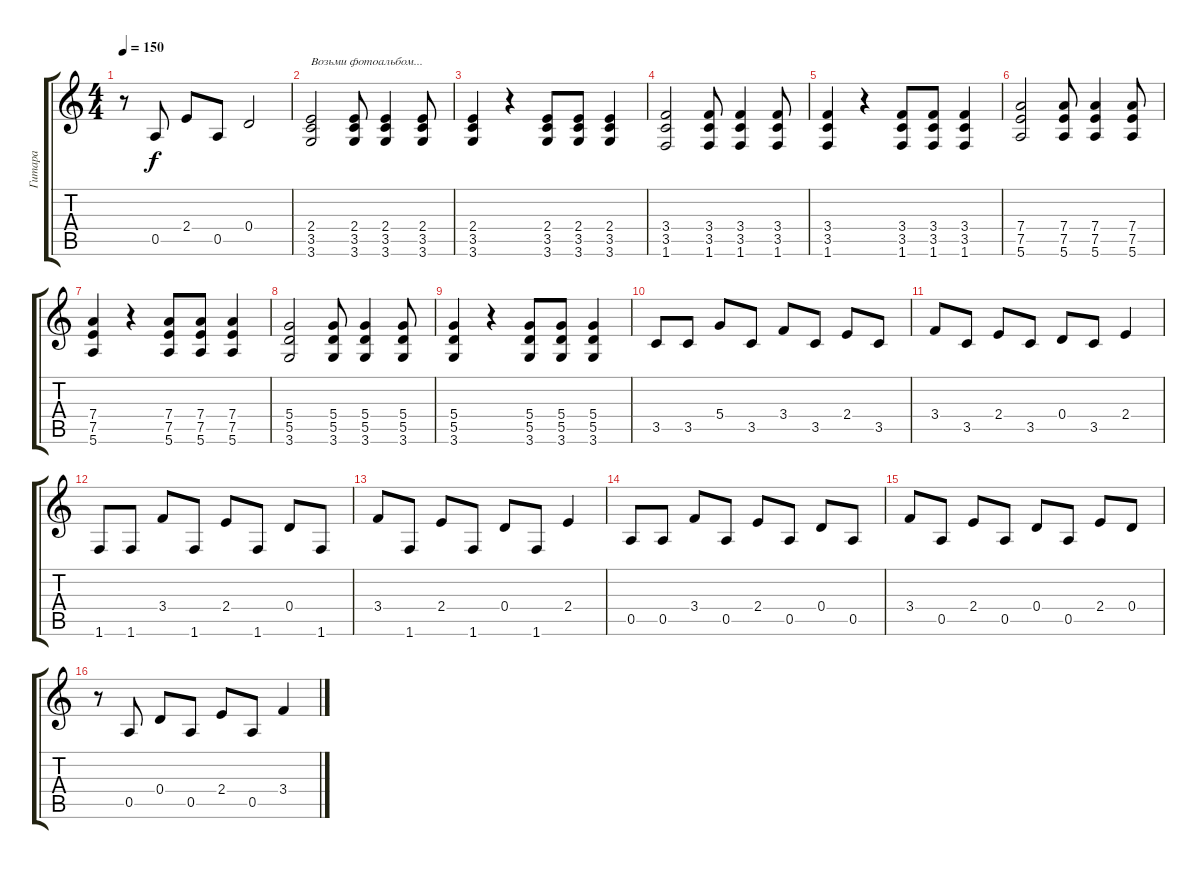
\track ("Гитара" "Гитара") {instrument acousticguitarsteel}
\staff {score tabs}
\tuning (E4 B3 G3 D3 A2 E2) {hide}
\ts (4 4)
\tempo 150
\clef g2
\ks c
r.8{dy f} 0.5.8 2.4.8 0.5.8 0.4.2 |
(2.4 3.5 3.6).2{txt "Возьми фотоальбом..."} (2.4 3.5 3.6).8 (2.4 3.5 3.6).4 (2.4 3.5 3.6).8 |
(2.4 3.5 3.6).4 r.4 (2.4 3.5 3.6).8 (2.4 3.5 3.6).8 (2.4 3.5 3.6).4 |
(3.4 3.5 1.6).2 (3.4 3.5 1.6).8 (3.4 3.5 1.6).4 (3.4 3.5 1.6).8 |
(3.4 3.5 1.6).4 r.4 (3.4 3.5 1.6).8 (3.4 3.5 1.6).8 (3.4 3.5 1.6).4 |
(7.4 7.5 5.6).2 (7.4 7.5 5.6).8 (7.4 7.5 5.6).4 (7.4 7.5 5.6).8 |
(7.4 7.5 5.6).4 r.4 (7.4 7.5 5.6).8 (7.4 7.5 5.6).8 (7.4 7.5 5.6).4 |
(5.4 5.5 3.6).2 (5.4 5.5 3.6).8 (5.4 5.5 3.6).4 (5.4 5.5 3.6).8 |
(5.4 5.5 3.6).4 r.4 (5.4 5.5 3.6).8 (5.4 5.5 3.6).8 (5.4 5.5 3.6).4 |
3.5.8 3.5.8 5.4.8 3.5.8 3.4.8 3.5.8 2.4.8 3.5.8 |
3.4.8 3.5.8 2.4.8 3.5.8 0.4.8 3.5.8 2.4.4 |
1.6.8 1.6.8 3.4.8 1.6.8 2.4.8 1.6.8 0.4.8 1.6.8 |
3.4.8 1.6.8 2.4.8 1.6.8 0.4.8 1.6.8 2.4.4 |
0.5.8 0.5.8 3.4.8 0.5.8 2.4.8 0.5.8 0.4.8 0.5.8 |
3.4.8 0.5.8 2.4.8 0.5.8 0.4.8 0.5.8 2.4.8 0.4.8 |
r.8 0.5.8 0.4.8 0.5.8 2.4.8 0.5.8 3.4.4
